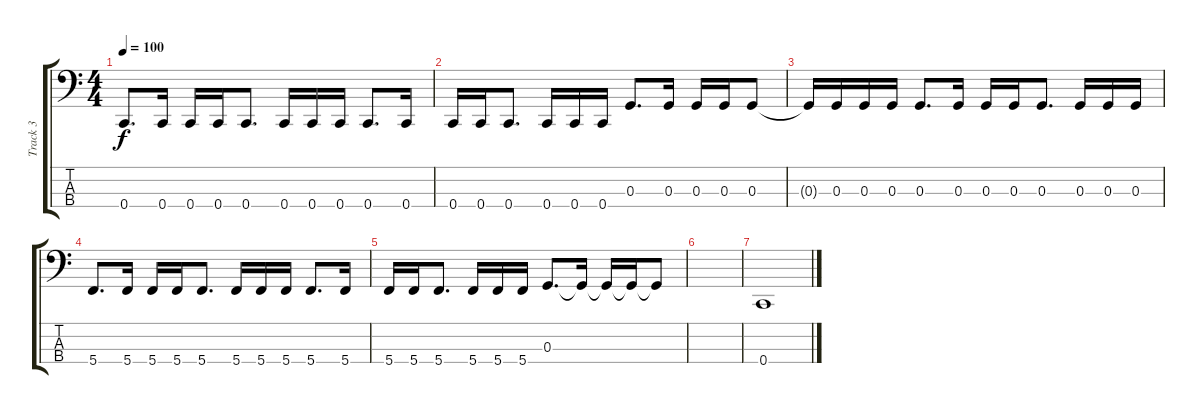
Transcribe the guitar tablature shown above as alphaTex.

\track ("Track 3" "Track 3") {instrument electricbasspick}
\staff {score tabs}
\tuning (F2 C2 G1 C1) {hide}
\ts (4 4)
\tempo 100
\clef f4
\ks c
0.4.8{d dy f} 0.4.16 0.4.16 0.4.16 0.4.8{d} 0.4.16 0.4.16 0.4.16 0.4.8{d} 0.4.16 |
0.4.16 0.4.16 0.4.8{d} 0.4.16 0.4.16 0.4.16 0.3.8{d} 0.3.16 0.3.16 0.3.16 0.3.8 |
0.3{t}.16 0.3.16 0.3.16 0.3.16 0.3.8{d} 0.3.16 0.3.16 0.3.16 0.3.8{d} 0.3.16 0.3.16 0.3.16 |
5.4.8{d} 5.4.16 5.4.16 5.4.16 5.4.8{d} 5.4.16 5.4.16 5.4.16 5.4.8{d} 5.4.16 |
5.4.16 5.4.16 5.4.8{d} 5.4.16 5.4.16 5.4.16 0.3.8{d} 0.3{t}.16 0.3{t}.16 0.3{t}.16 0.3{t}.8 |
|
0.4.1
